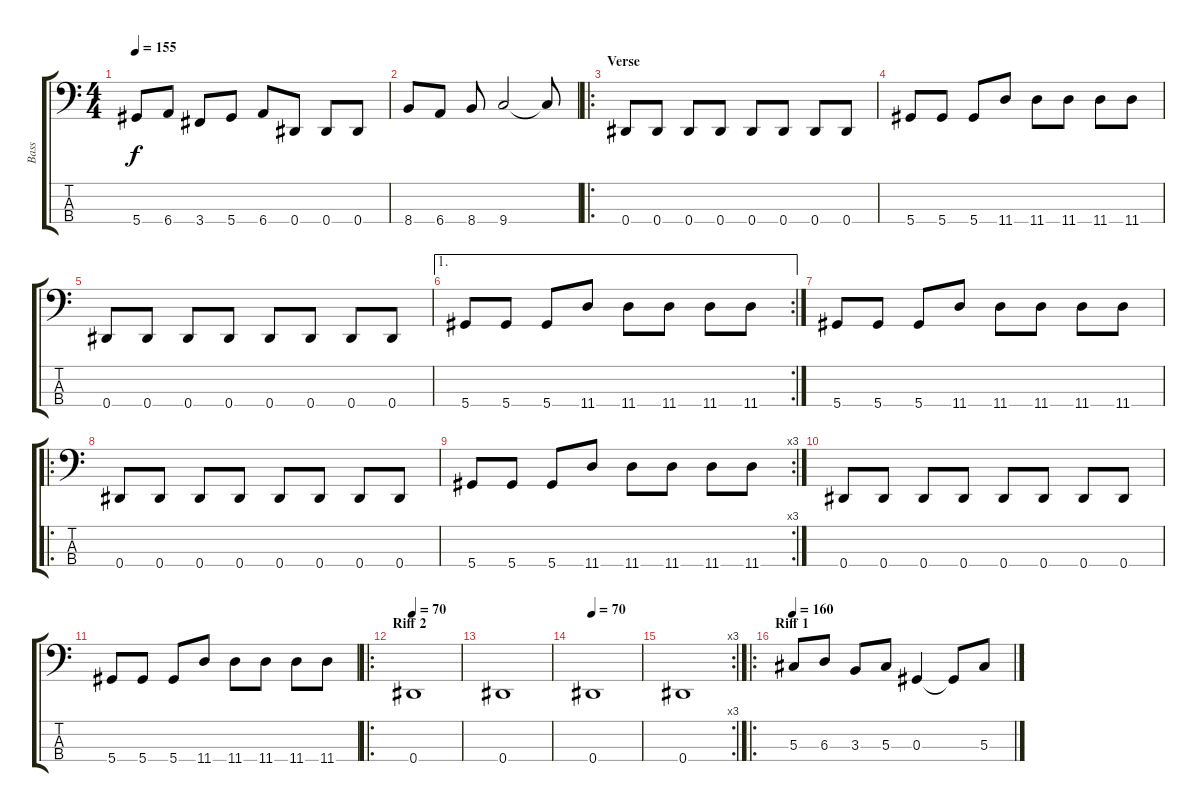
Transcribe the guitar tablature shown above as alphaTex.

\track ("Bass" "Bass") {instrument slapbass1}
\staff {score tabs}
\tuning (Gb2 Db2 Ab1 Eb1) {hide}
\ts (4 4)
\tempo 155
\clef f4
\ks c
5.4.8{dy f} 6.4.8 3.4.8 5.4.8 6.4.8 0.4.8 0.4.8 0.4.8 |
8.4.8 6.4.8 8.4.8 9.4.2 9.4{t}.8 |
\ro
\section ("" "Verse")
0.4.8 0.4.8 0.4.8 0.4.8 0.4.8 0.4.8 0.4.8 0.4.8 |
5.4.8 5.4.8 5.4.8 11.4.8 11.4.8 11.4.8 11.4.8 11.4.8 |
0.4.8 0.4.8 0.4.8 0.4.8 0.4.8 0.4.8 0.4.8 0.4.8 |
\ae 1
\rc 2
5.4.8 5.4.8 5.4.8 11.4.8 11.4.8 11.4.8 11.4.8 11.4.8 |
5.4.8 5.4.8 5.4.8 11.4.8 11.4.8 11.4.8 11.4.8 11.4.8 |
\ro
0.4.8 0.4.8 0.4.8 0.4.8 0.4.8 0.4.8 0.4.8 0.4.8 |
\rc 3
5.4.8 5.4.8 5.4.8 11.4.8 11.4.8 11.4.8 11.4.8 11.4.8 |
0.4.8 0.4.8 0.4.8 0.4.8 0.4.8 0.4.8 0.4.8 0.4.8 |
5.4.8 5.4.8 5.4.8 11.4.8 11.4.8 11.4.8 11.4.8 11.4.8 |
\ro
\section ("" "Riff 2")
\tempo 65
\tempo 70
0.4.1 |
0.4.1 |
\tempo 70
0.4.1 |
\rc 3
0.4.1 |
\ro
\section ("" "Riff 1")
\tempo 160
5.3.8 6.3.8 3.3.8 5.3.8 0.3.4 0.3{t}.8 5.3.8
